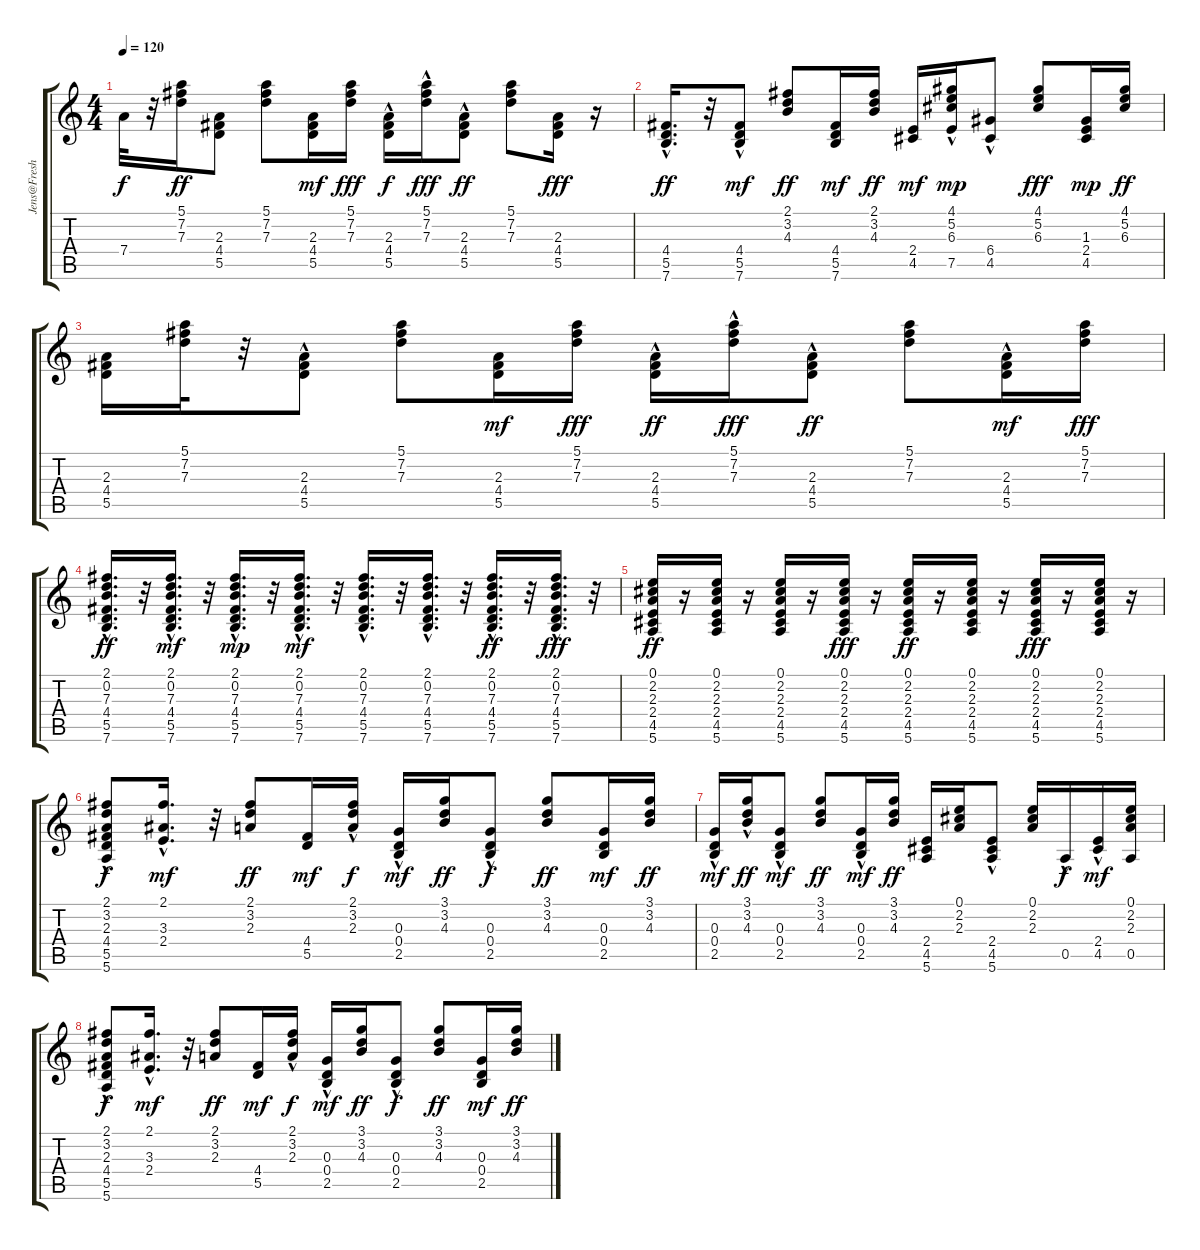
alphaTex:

\track ("Jens@FreshMidis.com" "Jens@Fresh") {instrument acousticguitarsteel}
\staff {score tabs}
\tuning (E4 B3 G3 D3 A2 E2) {hide}
\ts (4 4)
\tempo 120
\clef g2
\ks c
7.4{t}.32{dy f} r.32 (5.1 7.2 7.3).16{dy ff} (2.3 4.4 5.5).8 (5.1 7.2 7.3).8 (2.3 4.4 5.5).16{dy mf} (5.1 7.2 7.3).16{dy fff} (2.3{hac} 4.4 5.5).16{dy f} (5.1{hac} 7.2{hac} 7.3{hac}).16{dy fff} (2.3{hac} 4.4{hac} 5.5).8{dy ff} (5.1 7.2 7.3).8 (2.3 4.4 5.5).16{dy fff} r.16 |
(4.4 5.5{hac} 7.6{hac}).16{d dy ff} r.32 (4.4{hac} 5.5{hac} 7.6{hac}).8{dy mf} (2.1 3.2 4.3).8{dy ff} (4.4 5.5 7.6).16{dy mf} (2.1 3.2 4.3).16{dy ff} (2.4 4.5).16{dy mf} (4.1 5.2 6.3 7.5{hac}).16{dy mp} (6.4{hac} 4.5{hac}).8 (4.1 5.2 6.3).8{dy fff} (1.3 2.4 4.5).16{dy mp} (4.1 5.2 6.3).16{dy ff} |
(2.3 4.4 5.5).16 (5.1 7.2 7.3).32 r.32 (2.3{hac} 4.4{hac} 5.5{hac}).8 (5.1 7.2 7.3).8 (2.3 4.4 5.5).16{dy mf} (5.1 7.2 7.3).16{dy fff} (2.3{hac} 4.4{hac} 5.5).16{dy ff} (5.1{hac} 7.2{hac} 7.3{hac}).16{dy fff} (2.3 4.4{hac} 5.5).8{dy ff} (5.1 7.2 7.3).8 (2.3 4.4{hac} 5.5{hac}).16{dy mf} (5.1 7.2 7.3).16{dy fff} |
(2.1 0.2 7.3 4.4 5.5{hac} 7.6{hac}).16{d dy ff} r.32 (2.1 0.2 7.3 4.4{hac} 5.5{hac} 7.6).16{d dy mf} r.32 (2.1 0.2 7.3 4.4 5.5{hac} 7.6).16{d dy mp} r.32 (2.1 0.2 7.3 4.4 5.5{hac} 7.6).16{d dy mf} r.32 (2.1 0.2 7.3 4.4{hac} 5.5{hac} 7.6).16{d} r.32 (2.1 0.2 7.3 4.4 5.5{hac} 7.6).16{d} r.32 (2.1 0.2 7.3 4.4 5.5{hac} 7.6).16{d dy ff} r.32 (2.1{hac} 0.2 7.3{hac} 4.4 5.5 7.6{hac}).16{d dy fff} r.32 |
(0.1 2.2 2.3 2.4 4.5 5.6).16{dy ff} r.16 (0.1 2.2 2.3 2.4 4.5 5.6).16 r.16 (0.1 2.2 2.3 2.4 4.5 5.6).16 r.16 (0.1 2.2 2.3 2.4 4.5 5.6).16{dy fff} r.16 (0.1 2.2 2.3 2.4 4.5 5.6).16{dy ff} r.16 (0.1 2.2 2.3 2.4 4.5 5.6).16 r.16 (0.1 2.2 2.3 2.4 4.5 5.6).16{dy fff} r.16 (0.1 2.2 2.3 2.4 4.5 5.6).16 r.16 |
(2.1{hac} 3.2{hac} 2.3{hac} 4.4 5.5 5.6{hac}).8{dy f} (2.1{hac} 3.3{hac} 2.4{hac}).16{d dy mf} r.32 (2.1 3.2 2.3).8{dy ff} (4.4 5.5).16{dy mf} (2.1 3.2{hac} 2.3).16{dy f} (0.3{hac} 0.4 2.5).16{dy mf} (3.1 3.2 4.3).16{dy ff} (0.3{hac} 0.4{hac} 2.5{hac}).8{dy f} (3.1 3.2 4.3).8{dy ff} (0.3 0.4 2.5).16{dy mf} (3.1 3.2 4.3).16{dy ff} |
(0.3{hac} 0.4{hac} 2.5{hac}).16{dy mf} (3.1 3.2 4.3{hac}).16{dy ff} (0.3{hac} 0.4{hac} 2.5{hac}).8{dy mf} (3.1 3.2 4.3).8{dy ff} (0.3 0.4{hac} 2.5{hac}).16{dy mf} (3.1 3.2 4.3).16{dy ff} (2.4 4.5 5.6).16 (0.1 2.2 2.3).16 (2.4{hac} 4.5{hac} 5.6).8 (0.1 2.2 2.3).16 0.5{hac}.16{dy f} (2.4 4.5{hac}).16{dy mf} (0.1 2.2 2.3 0.5).16 |
(2.1{hac} 3.2{hac} 2.3{hac} 4.4 5.5 5.6{hac}).8{dy f} (2.1{hac} 3.3{hac} 2.4{hac}).16{d dy mf} r.32 (2.1 3.2 2.3).8{dy ff} (4.4 5.5).16{dy mf} (2.1 3.2{hac} 2.3).16{dy f} (0.3{hac} 0.4 2.5).16{dy mf} (3.1 3.2 4.3).16{dy ff} (0.3{hac} 0.4{hac} 2.5{hac}).8{dy f} (3.1 3.2 4.3).8{dy ff} (0.3 0.4 2.5).16{dy mf} (3.1 3.2 4.3).16{dy ff}
